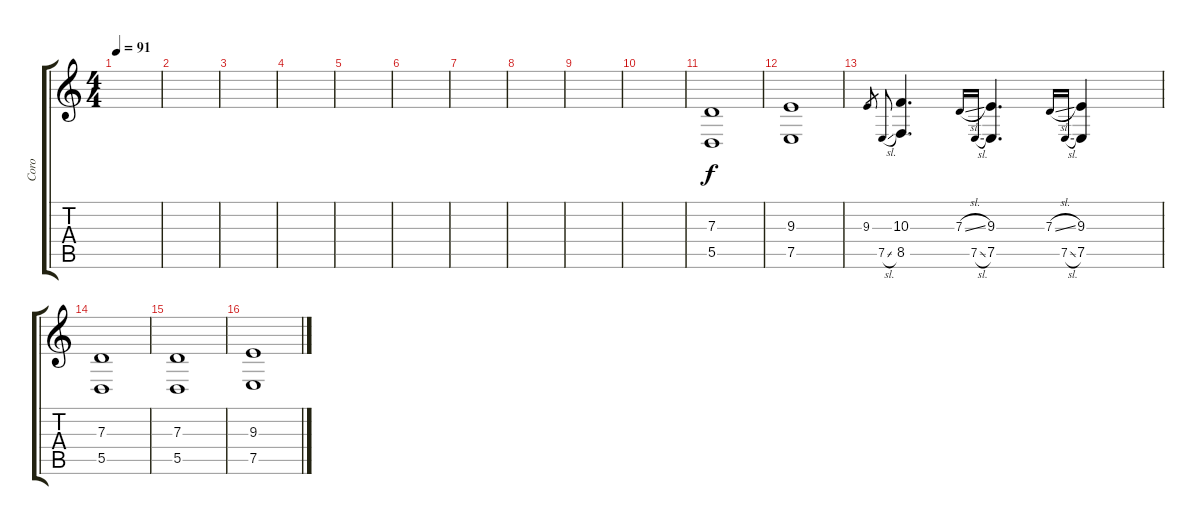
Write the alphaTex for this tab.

\track ("Coro" "Coro") {instrument choiraahs}
\staff {score tabs}
\tuning (E4 B3 G3 D3 A2 E2) {hide}
\ts (4 4)
\tempo 91
\clef g2
\ks c
|
|
|
|
|
|
|
|
|
|
(7.3 5.5).1 |
(9.3 7.5).1 |
9.3.16{gr} 7.5{sl}.16{gr onbeat} (10.3 8.5).4{d} 7.3{sl}.16{gr onbeat} 7.5{sl}.16{gr onbeat} (9.3 7.5).4{d} 7.3{sl}.16{gr onbeat} 7.5{sl}.16{gr onbeat} (9.3 7.5).4 |
(7.3 5.5).1 |
(7.3 5.5).1 |
(9.3 7.5).1
